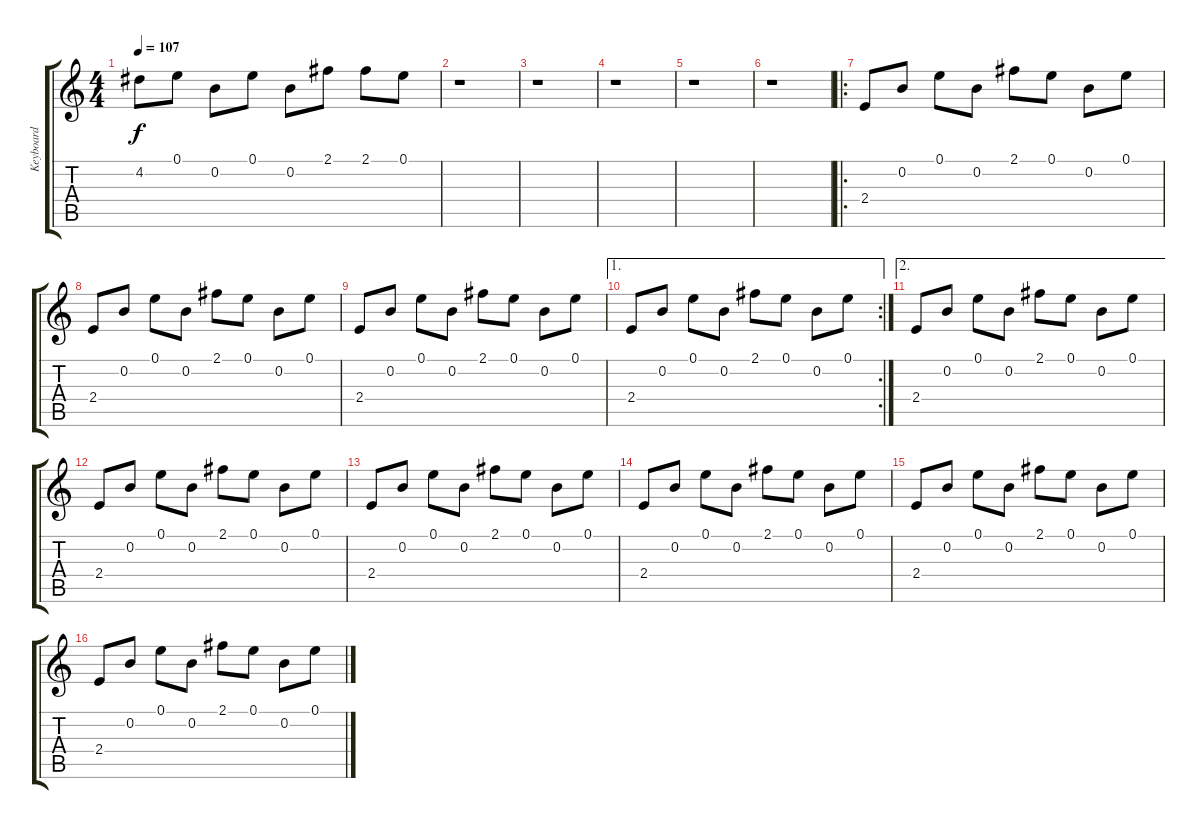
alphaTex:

\track ("Keyboard" "Keyboard") {instrument stringensemble1}
\staff {score tabs}
\tuning (E5 B4 G4 D4 A3 E3) {hide}
\ts (4 4)
\tempo 107
\clef g2
\ks c
4.2.8{dy f} 0.1.8 0.2.8 0.1.8 0.2.8 2.1.8 2.1.8 0.1.8 |
r.1 |
r.1 |
r.1 |
r.1 |
r.1 |
\ro
2.4.8 0.2.8 0.1.8 0.2.8 2.1.8 0.1.8 0.2.8 0.1.8 |
2.4.8 0.2.8 0.1.8 0.2.8 2.1.8 0.1.8 0.2.8 0.1.8 |
2.4.8 0.2.8 0.1.8 0.2.8 2.1.8 0.1.8 0.2.8 0.1.8 |
\ae 1
\rc 2
2.4.8 0.2.8 0.1.8 0.2.8 2.1.8 0.1.8 0.2.8 0.1.8 |
\ae 2
2.4.8 0.2.8 0.1.8 0.2.8 2.1.8 0.1.8 0.2.8 0.1.8 |
2.4.8 0.2.8 0.1.8 0.2.8 2.1.8 0.1.8 0.2.8 0.1.8 |
2.4.8 0.2.8 0.1.8 0.2.8 2.1.8 0.1.8 0.2.8 0.1.8 |
2.4.8 0.2.8 0.1.8 0.2.8 2.1.8 0.1.8 0.2.8 0.1.8 |
2.4.8 0.2.8 0.1.8 0.2.8 2.1.8 0.1.8 0.2.8 0.1.8 |
2.4.8 0.2.8 0.1.8 0.2.8 2.1.8 0.1.8 0.2.8 0.1.8
